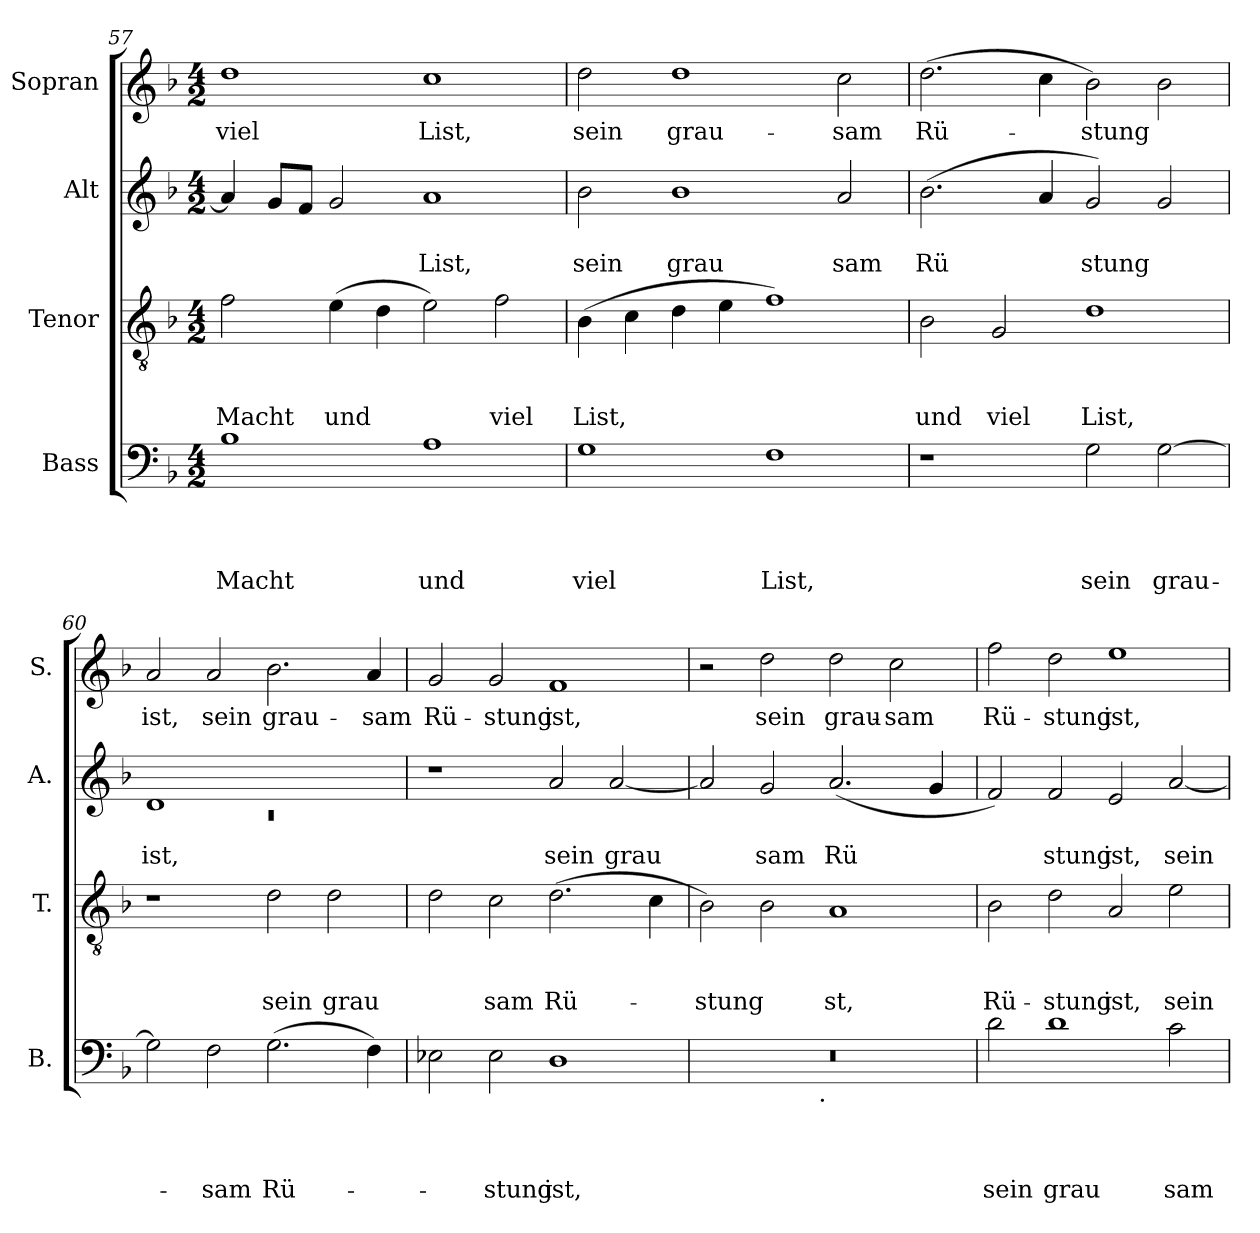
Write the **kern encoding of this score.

**kern	**text	**text	**text	**text	**kern	**text	**text	**text	**kern	**text	**text	**kern	**text
*part4	*part4	*part4	*part4	*part4	*part3	*part3	*part3	*part3	*part2	*part2	*part2	*part1	*part1
*staff4	*staff4	*staff4	*staff4	*staff4	*staff3	*staff3	*staff3	*staff3	*staff2	*staff2	*staff2	*staff1	*staff1
*I"Bass	*	*	*	*	*I"Tenor	*	*	*	*I"Alt	*	*	*I"Sopran	*
*I'B.	*	*	*	*	*I'T.	*	*	*	*I'A.	*	*	*I'S.	*
*clefF4	*	*	*	*	*clefGv2	*	*	*	*clefG2	*	*	*clefG2	*
*k[b-]	*	*	*	*	*k[b-]	*	*	*	*k[b-]	*	*	*k[b-]	*
*F:	*	*	*	*	*F:	*	*	*	*F:	*	*	*F:	*
*M4/2	*	*	*	*	*M4/2	*	*	*	*M4/2	*	*	*M4/2	*
=57	=57	=57	=57	=57	=57	=57	=57	=57	=57	=57	=57	=57	=57
!	!	!	!	!LO:LY:b	!	!	!	!LO:LY:b	!	!	!	!	!LO:LY:b
1B-	.	.	.	Macht	2f\	.	.	Macht	4a/]	.	.	1dd	viel
.	.	.	.	.	.	.	.	.	8g/L	.	.	.	.
.	.	.	.	.	.	.	.	.	8f/J	.	.	.	.
!	!	!	!	!	!	!	!	!LO:LY:b	!	!	!	!	!
.	.	.	.	.	(>4e\	.	.	und	2g/	.	.	.	.
.	.	.	.	.	4d\	.	.	.	.	.	.	.	.
!	!	!	!	!LO:LY:b	!	!	!	!	!	!	!LO:LY:b	!	!LO:LY:b
1A	.	.	.	und	2e\)	.	.	.	1a	.	List,	1cc	List,
!	!	!	!	!	!	!	!	!LO:LY:b	!	!	!	!	!
.	.	.	.	.	2f\	.	.	viel	.	.	.	.	.
=58	=58	=58	=58	=58	=58	=58	=58	=58	=58	=58	=58	=58	=58
!	!	!	!	!LO:LY:b	!	!	!	!LO:LY:b	!	!	!LO:LY:b	!	!LO:LY:b
1G	.	.	.	viel	(>4B-\	.	.	List,	2b-\	.	sein	2dd\	sein
.	.	.	.	.	4c\	.	.	.	.	.	.	.	.
!	!	!	!	!	!	!	!	!	!	!	!LO:LY:b	!	!LO:LY:b
.	.	.	.	.	4d\	.	.	.	1b-	.	grau	1dd	grau-
.	.	.	.	.	4e\	.	.	.	.	.	.	.	.
!	!	!	!	!LO:LY:b	!	!	!	!	!	!	!	!	!
1F	.	.	.	List,	1f)	.	.	.	.	.	.	.	.
!	!	!	!	!	!	!	!	!	!	!	!LO:LY:b	!	!LO:LY:b
.	.	.	.	.	.	.	.	.	2a/	.	sam	2cc\	-sam
=59	=59	=59	=59	=59	=59	=59	=59	=59	=59	=59	=59	=59	=59
!	!	!	!	!	!	!	!	!LO:LY:b	!	!	!LO:LY:b	!	!LO:LY:b
1r	.	.	.	.	2B-\	.	.	und	(>2.b-\	.	Rü	(>2.dd\	Rü-
!	!	!	!	!	!	!	!	!LO:LY:b	!	!	!	!	!
.	.	.	.	.	2G/	.	.	viel	.	.	.	.	.
.	.	.	.	.	.	.	.	.	4a/	.	.	4cc\	.
!	!	!	!	!LO:LY:b	!	!	!	!LO:LY:b	!	!	!LO:LY:b	!	!LO:LY:b
2G\	.	.	.	sein	1d	.	.	List,	2g/)	.	stung	2b-\)	-stung
!	!	!	!	!LO:LY:b	!	!	!	!	!	!	!	!	!
[>2G\	.	.	.	grau-	.	.	.	.	2g/	.	.	2b-\	.
=60	=60	=60	=60	=60	=60	=60	=60	=60	=60	=60	=60	=60	=60
*	*	*	*	*	*	*	*	*	*^	*	*	*	*
!	!	!	!	!	!	!	!	!	!	!LO:N:vis=1	!	!LO:LY:b	!	!LO:LY:b
2G\]	.	.	.	.	1r	.	.	.	1d	0rc	.	ist,	2a/	ist,
!	!	!	!	!LO:LY:b	!	!	!	!	!	!	!	!	!	!LO:LY:b
2F\	.	.	.	-sam	.	.	.	.	.	.	.	.	2a/	sein
!	!	!	!	!LO:LY:b	!	!	!	!LO:LY:b	!	!	!	!	!	!LO:LY:b
(>2.G\	.	.	.	Rü-	2d\	.	.	sein	1ryy	.	.	.	2.b-\	grau-
!	!	!	!	!	!	!	!	!LO:LY:b	!	!	!	!	!	!
.	.	.	.	.	2d\	.	.	grau	.	.	.	.	.	.
!	!	!	!	!	!	!	!	!	!	!	!	!	!	!LO:LY:b
4F\)	.	.	.	.	.	.	.	.	.	.	.	.	4a/	-sam
*	*	*	*	*	*	*	*	*	*v	*v	*	*	*	*
!!LO:PB:g=z
=61	=61	=61	=61	=61	=61	=61	=61	=61	=61	=61	=61	=61	=61
!	!	!	!	!	!	!	!	!	!	!	!	!	!LO:LY:b
2E-X\	.	.	.	.	2d\	.	.	.	1r	.	.	2g/	Rü-
!	!	!	!	!LO:LY:b	!	!	!	!LO:LY:b	!	!	!	!	!LO:LY:b
2E-\	.	.	.	-stung	2c\	.	.	sam	.	.	.	2g/	-stung
!	!	!	!	!LO:LY:b	!	!	!	!LO:LY:b	!	!	!LO:LY:b	!	!LO:LY:b
1D	.	.	.	ist,	(>2.d\	.	.	Rü-	2a/	.	sein	1f	ist,
!	!	!	!	!	!	!	!	!	!	!	!LO:LY:b	!	!
.	.	.	.	.	.	.	.	.	[<2a/	.	grau	.	.
.	.	.	.	.	4c\	.	.	.	.	.	.	.	.
=62	=62	=62	=62	=62	=62	=62	=62	=62	=62	=62	=62	=62	=62
!	!	!	!	!	!	!	!	!LO:LY:b	!	!	!	!	!
*^	*	*	*	*	*	*	*	*	*	*	*	*	*
0r	2ryy	.	.	.	.	2B-\)	.	.	-stung	2a/]	.	.	2r	.
!	!	!	!	!	!	!	!	!	!	!	!	!LO:LY:b	!	!LO:LY:b
.	4...ryy	.	.	.	.	2B-\	.	.	.	2g/	.	sam	2dd\	sein
!	!LO:TX:b:t=.	!	!	!	!	!	!	!	!	!	!	!	!	!
.	1ryy	.	.	.	.	.	.	.	.	.	.	.	.	.
!	!	!	!	!	!	!	!	!	!LO:LY:b	!	!	!LO:LY:b	!	!LO:LY:b
.	.	.	.	.	.	1A	.	.	st,	(<2.a/	.	Rü	2dd\	grau-
!	!	!	!	!	!	!	!	!	!	!	!	!	!	!LO:LY:b
.	.	.	.	.	.	.	.	.	.	.	.	.	2cc\	-sam
.	.	.	.	.	.	.	.	.	.	4g/	.	.	.	.
.	32ryy	.	.	.	.	.	.	.	.	.	.	.	.	.
=63	=63	=63	=63	=63	=63	=63	=63	=63	=63	=63	=63	=63	=63	=63
!	!	!	!	!	!LO:LY:b	!	!	!	!LO:LY:b	!	!	!	!	!LO:LY:b
*v	*v	*	*	*	*	*	*	*	*	*	*	*	*	*
2d\	.	.	.	sein	2B-\	.	.	Rü-	2f/)	.	.	2ff\	Rü-
!	!	!	!	!LO:LY:b	!	!	!	!LO:LY:b	!	!	!LO:LY:b	!	!LO:LY:b
1d	.	.	.	grau	2d\	.	.	-stung	2f/	.	stung	2dd\	-stung
!	!	!	!	!	!	!	!	!LO:LY:b	!	!	!LO:LY:b	!	!LO:LY:b
.	.	.	.	.	2A/	.	.	ist,	2e/	.	ist,	1ee	ist,
!	!	!	!	!LO:LY:b	!	!	!	!LO:LY:b	!	!	!LO:LY:b	!	!
2c\	.	.	.	sam	2e\	.	.	sein	[<2a/	.	sein	.	.
=	=	=	=	=	=	=	=	=	=	=	=	=	=
*-	*-	*-	*-	*-	*-	*-	*-	*-	*-	*-	*-	*-	*-
